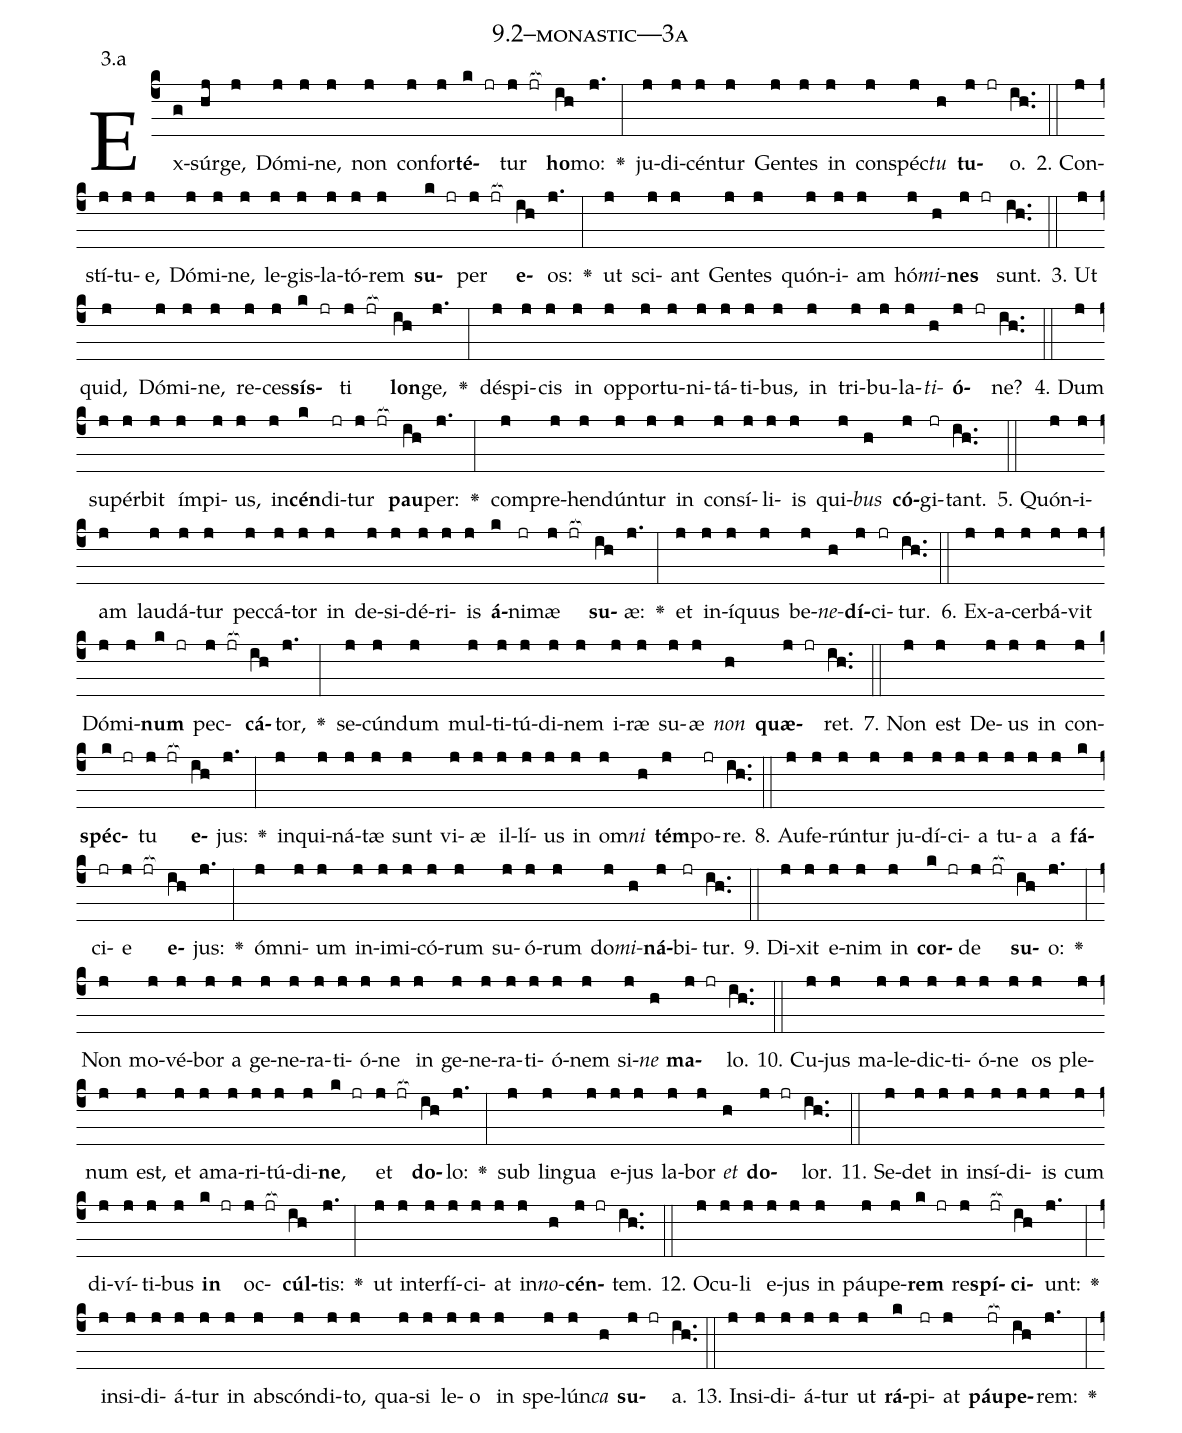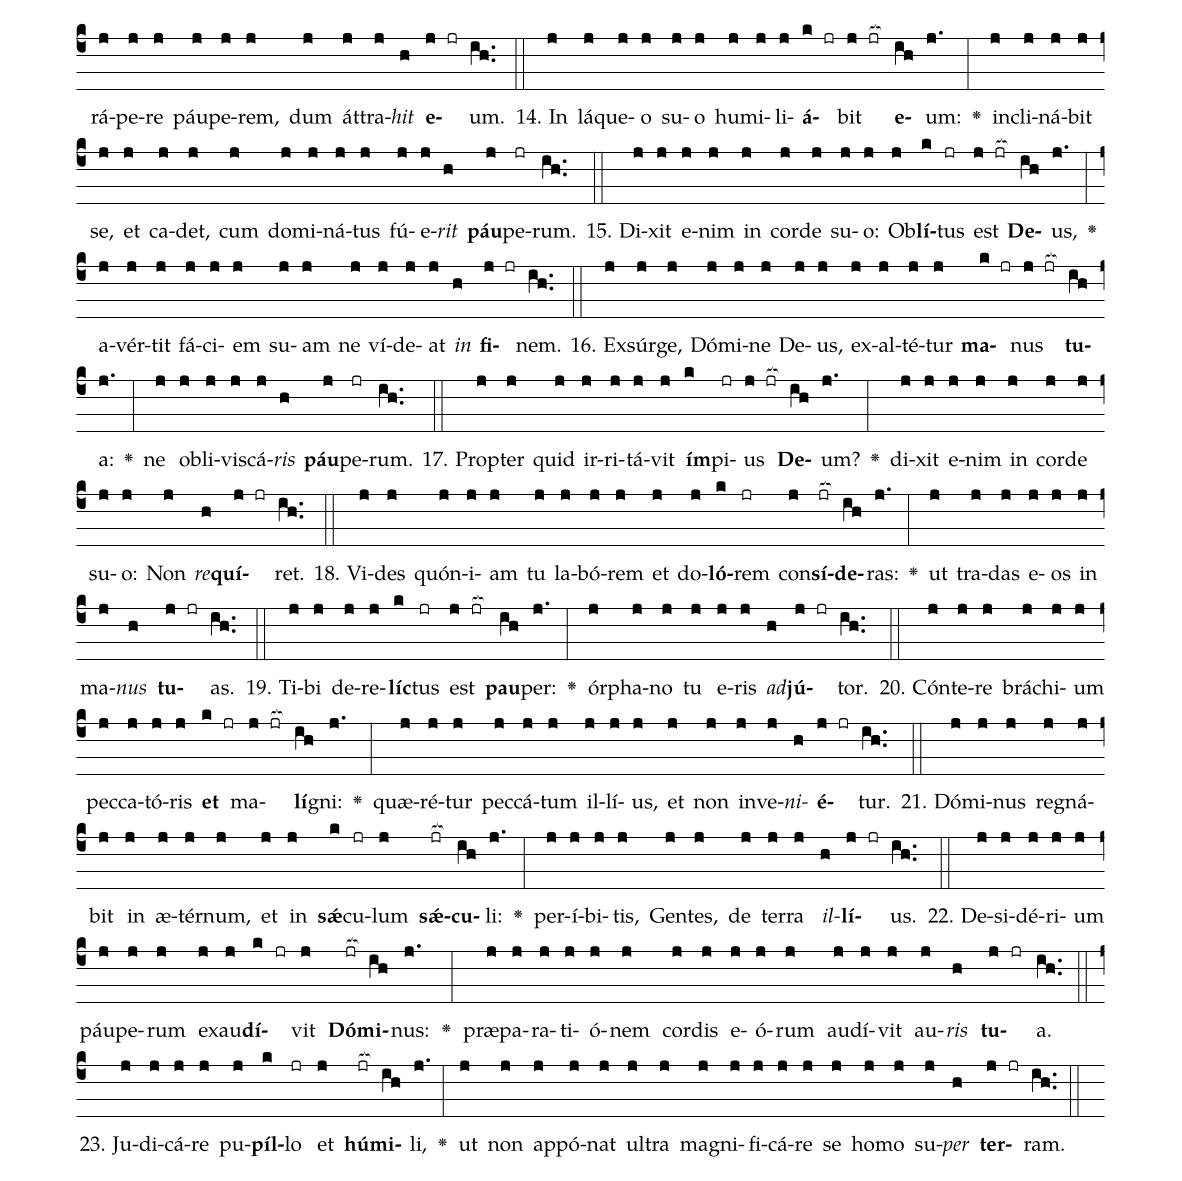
name: 9.2--monastic---3a;
annotation: 3.a;
%%
(c4)Ex(g)súr(hj)ge,(j) Dó(j)mi(j)ne,(j) non(j) con(j)for(j)<b>té</b>(k jr)tur(j jr[ocb:1{]) <b>ho</b>(ih[ocb:0}])mo:(j.) <v>\greheightstar</v>(:) ju(j)di(j)cén(j)tur(j) Gen(j)tes(j) in(j) con(j)spéc(j)<i>tu</i>(h) <b>tu</b>(j jr)o.(ih..) (::)
2. Con(j)stí(j)tu(j)e,(j) Dó(j)mi(j)ne,(j) le(j)gis(j)la(j)tó(j)rem(j) <b>su</b>(k jr)per(j jr[ocb:1{]) <b>e</b>(ih[ocb:0}])os:(j.) <v>\greheightstar</v>(:) ut(j) sci(j)ant(j) Gen(j)tes(j) quón(j)i(j)am(j) hó(j)<i>mi</i>(h)<b>nes</b>(j jr) sunt.(ih..) (::)
3. Ut(j) quid,(j) Dó(j)mi(j)ne,(j) re(j)ces(j)<b>sís</b>(k jr)ti(j jr[ocb:1{]) <b>lon</b>(ih[ocb:0}])ge,(j.) <v>\greheightstar</v>(:) dé(j)spi(j)cis(j) in(j) op(j)por(j)tu(j)ni(j)tá(j)ti(j)bus,(j) in(j) tri(j)bu(j)la(j)<i>ti</i>(h)<b>ó</b>(j jr)ne?(ih..) (::)
4. Dum(j) su(j)pér(j)bit(j) ím(j)pi(j)us,(j) in(j)<b>cén</b>(k)di(jr)tur(j jr[ocb:1{]) <b>pau</b>(ih[ocb:0}])per:(j.) <v>\greheightstar</v>(:) com(j)pre(j)hen(j)dún(j)tur(j) in(j) con(j)sí(j)li(j)is(j) qui(j)<i>bus</i>(h) <b>có</b>(j)gi(jr)tant.(ih..) (::)
5. Quón(j)i(j)am(j) lau(j)dá(j)tur(j) pec(j)cá(j)tor(j) in(j) de(j)si(j)dé(j)ri(j)is(j) <b>á</b>(k)ni(jr)mæ(j jr[ocb:1{]) <b>su</b>(ih[ocb:0}])æ:(j.) <v>\greheightstar</v>(:) et(j) in(j)í(j)quus(j) be(j)<i>ne</i>(h)<b>dí</b>(j)ci(jr)tur.(ih..) (::)
6. Ex(j)a(j)cer(j)bá(j)vit(j) Dó(j)mi(j)<b>num</b>(k jr) pec(j jr[ocb:1{])<b>cá</b>(ih[ocb:0}])tor,(j.) <v>\greheightstar</v>(:) se(j)cún(j)dum(j) mul(j)ti(j)tú(j)di(j)nem(j) i(j)ræ(j) su(j)æ(j) <i>non</i>(h) <b>quæ</b>(j jr)ret.(ih..) (::)
7. Non(j) est(j) De(j)us(j) in(j) con(j)<b>spéc</b>(k jr)tu(j jr[ocb:1{]) <b>e</b>(ih[ocb:0}])jus:(j.) <v>\greheightstar</v>(:) in(j)qui(j)ná(j)tæ(j) sunt(j) vi(j)æ(j) il(j)lí(j)us(j) in(j) om(j)<i>ni</i>(h) <b>tém</b>(j)po(jr)re.(ih..) (::)
8. Au(j)fe(j)rún(j)tur(j) ju(j)dí(j)ci(j)a(j) tu(j)a(j) a(j) <b>fá</b>(k)ci(jr)e(j jr[ocb:1{]) <b>e</b>(ih[ocb:0}])jus:(j.) <v>\greheightstar</v>(:) óm(j)ni(j)um(j) in(j)i(j)mi(j)có(j)rum(j) su(j)ó(j)rum(j) do(j)<i>mi</i>(h)<b>ná</b>(j)bi(jr)tur.(ih..) (::)
9. Di(j)xit(j) e(j)nim(j) in(j) <b>cor</b>(k jr)de(j jr[ocb:1{]) <b>su</b>(ih[ocb:0}])o:(j.) <v>\greheightstar</v>(:) Non(j) mo(j)vé(j)bor(j) a(j) ge(j)ne(j)ra(j)ti(j)ó(j)ne(j) in(j) ge(j)ne(j)ra(j)ti(j)ó(j)nem(j) si(j)<i>ne</i>(h) <b>ma</b>(j jr)lo.(ih..) (::)
10. Cu(j)jus(j) ma(j)le(j)dic(j)ti(j)ó(j)ne(j) os(j) ple(j)num(j) est,(j) et(j) a(j)ma(j)ri(j)tú(j)di(j)<b>ne</b>,(k jr) et(j jr[ocb:1{]) <b>do</b>(ih[ocb:0}])lo:(j.) <v>\greheightstar</v>(:) sub(j) lin(j)gua(j) e(j)jus(j) la(j)bor(j) <i>et</i>(h) <b>do</b>(j jr)lor.(ih..) (::)
11. Se(j)det(j) in(j) in(j)sí(j)di(j)is(j) cum(j) di(j)ví(j)ti(j)bus(j) <b>in</b>(k jr) oc(j jr[ocb:1{])<b>cúl</b>(ih[ocb:0}])tis:(j.) <v>\greheightstar</v>(:) ut(j) in(j)ter(j)fí(j)ci(j)at(j) in(j)<i>no</i>(h)<b>cén</b>(j jr)tem.(ih..) (::)
12. O(j)cu(j)li(j) e(j)jus(j) in(j) páu(j)pe(j)<b>rem</b>(k jr) re(j)<b>spí</b>(jr[ocb:1{])<b>ci</b>(ih[ocb:0}])unt:(j.) <v>\greheightstar</v>(:) in(j)si(j)di(j)á(j)tur(j) in(j) abs(j)cón(j)di(j)to,(j) qua(j)si(j) le(j)o(j) in(j) spe(j)lún(j)<i>ca</i>(h) <b>su</b>(j jr)a.(ih..) (::)
13. In(j)si(j)di(j)á(j)tur(j) ut(j) <b>rá</b>(k)pi(jr)at(j) <b>páu</b>(jr[ocb:1{])<b>pe</b>(ih[ocb:0}])rem:(j.) <v>\greheightstar</v>(:) rá(j)pe(j)re(j) páu(j)pe(j)rem,(j) dum(j) át(j)tra(j)<i>hit</i>(h) <b>e</b>(j jr)um.(ih..) (::)
14. In(j) lá(j)que(j)o(j) su(j)o(j) hu(j)mi(j)li(j)<b>á</b>(k jr)bit(j jr[ocb:1{]) <b>e</b>(ih[ocb:0}])um:(j.) <v>\greheightstar</v>(:) in(j)cli(j)ná(j)bit(j) se,(j) et(j) ca(j)det,(j) cum(j) do(j)mi(j)ná(j)tus(j) fú(j)e(j)<i>rit</i>(h) <b>páu</b>(j)pe(jr)rum.(ih..) (::)
15. Di(j)xit(j) e(j)nim(j) in(j) cor(j)de(j) su(j)o:(j) Ob(j)<b>lí</b>(k)tus(jr) est(j jr[ocb:1{]) <b>De</b>(ih[ocb:0}])us,(j.) <v>\greheightstar</v>(:) a(j)vér(j)tit(j) fá(j)ci(j)em(j) su(j)am(j) ne(j) ví(j)de(j)at(j) <i>in</i>(h) <b>fi</b>(j jr)nem.(ih..) (::)
16. Ex(j)súr(j)ge,(j) Dó(j)mi(j)ne(j) De(j)us,(j) ex(j)al(j)té(j)tur(j) <b>ma</b>(k jr)nus(j jr[ocb:1{]) <b>tu</b>(ih[ocb:0}])a:(j.) <v>\greheightstar</v>(:) ne(j) ob(j)li(j)vis(j)cá(j)<i>ris</i>(h) <b>páu</b>(j)pe(jr)rum.(ih..) (::)
17. Prop(j)ter(j) quid(j) ir(j)ri(j)tá(j)vit(j) <b>ím</b>(k)pi(jr)us(j jr[ocb:1{]) <b>De</b>(ih[ocb:0}])um?(j.) <v>\greheightstar</v>(:) di(j)xit(j) e(j)nim(j) in(j) cor(j)de(j) su(j)o:(j) Non(j) <i>re</i>(h)<b>quí</b>(j jr)ret.(ih..) (::)
18. Vi(j)des(j) quón(j)i(j)am(j) tu(j) la(j)bó(j)rem(j) et(j) do(j)<b>ló</b>(k)rem(jr) con(j)<b>sí</b>(jr[ocb:1{])<b>de</b>(ih[ocb:0}])ras:(j.) <v>\greheightstar</v>(:) ut(j) tra(j)das(j) e(j)os(j) in(j) ma(j)<i>nus</i>(h) <b>tu</b>(j jr)as.(ih..) (::)
19. Ti(j)bi(j) de(j)re(j)<b>líc</b>(k)tus(jr) est(j jr[ocb:1{]) <b>pau</b>(ih[ocb:0}])per:(j.) <v>\greheightstar</v>(:) ór(j)pha(j)no(j) tu(j) e(j)ris(j) <i>ad</i>(h)<b>jú</b>(j jr)tor.(ih..) (::)
20. Cón(j)te(j)re(j) brá(j)chi(j)um(j) pec(j)ca(j)tó(j)ris(j) <b>et</b>(k jr) ma(j jr[ocb:1{])<b>lí</b>(ih[ocb:0}])gni:(j.) <v>\greheightstar</v>(:) quæ(j)ré(j)tur(j) pec(j)cá(j)tum(j) il(j)lí(j)us,(j) et(j) non(j) in(j)ve(j)<i>ni</i>(h)<b>é</b>(j jr)tur.(ih..) (::)
21. Dó(j)mi(j)nus(j) re(j)gná(j)bit(j) in(j) æ(j)tér(j)num,(j) et(j) in(j) <b>sǽ</b>(k)cu(jr)lum(j) <b>sǽ</b>(jr[ocb:1{])<b>cu</b>(ih[ocb:0}])li:(j.) <v>\greheightstar</v>(:) per(j)í(j)bi(j)tis,(j) Gen(j)tes,(j) de(j) ter(j)ra(j) <i>il</i>(h)<b>lí</b>(j jr)us.(ih..) (::)
22. De(j)si(j)dé(j)ri(j)um(j) páu(j)pe(j)rum(j) ex(j)au(j)<b>dí</b>(k jr)vit(j) <b>Dó</b>(jr[ocb:1{])<b>mi</b>(ih[ocb:0}])nus:(j.) <v>\greheightstar</v>(:) præ(j)pa(j)ra(j)ti(j)ó(j)nem(j) cor(j)dis(j) e(j)ó(j)rum(j) au(j)dí(j)vit(j) au(j)<i>ris</i>(h) <b>tu</b>(j jr)a.(ih..) (::)
23. Ju(j)di(j)cá(j)re(j) pu(j)<b>píl</b>(k)lo(jr) et(j) <b>hú</b>(jr[ocb:1{])<b>mi</b>(ih[ocb:0}])li,(j.) <v>\greheightstar</v>(:) ut(j) non(j) ap(j)pó(j)nat(j) ul(j)tra(j) ma(j)gni(j)fi(j)cá(j)re(j) se(j) ho(j)mo(j) su(j)<i>per</i>(h) <b>ter</b>(j jr)ram.(ih..) (::)
